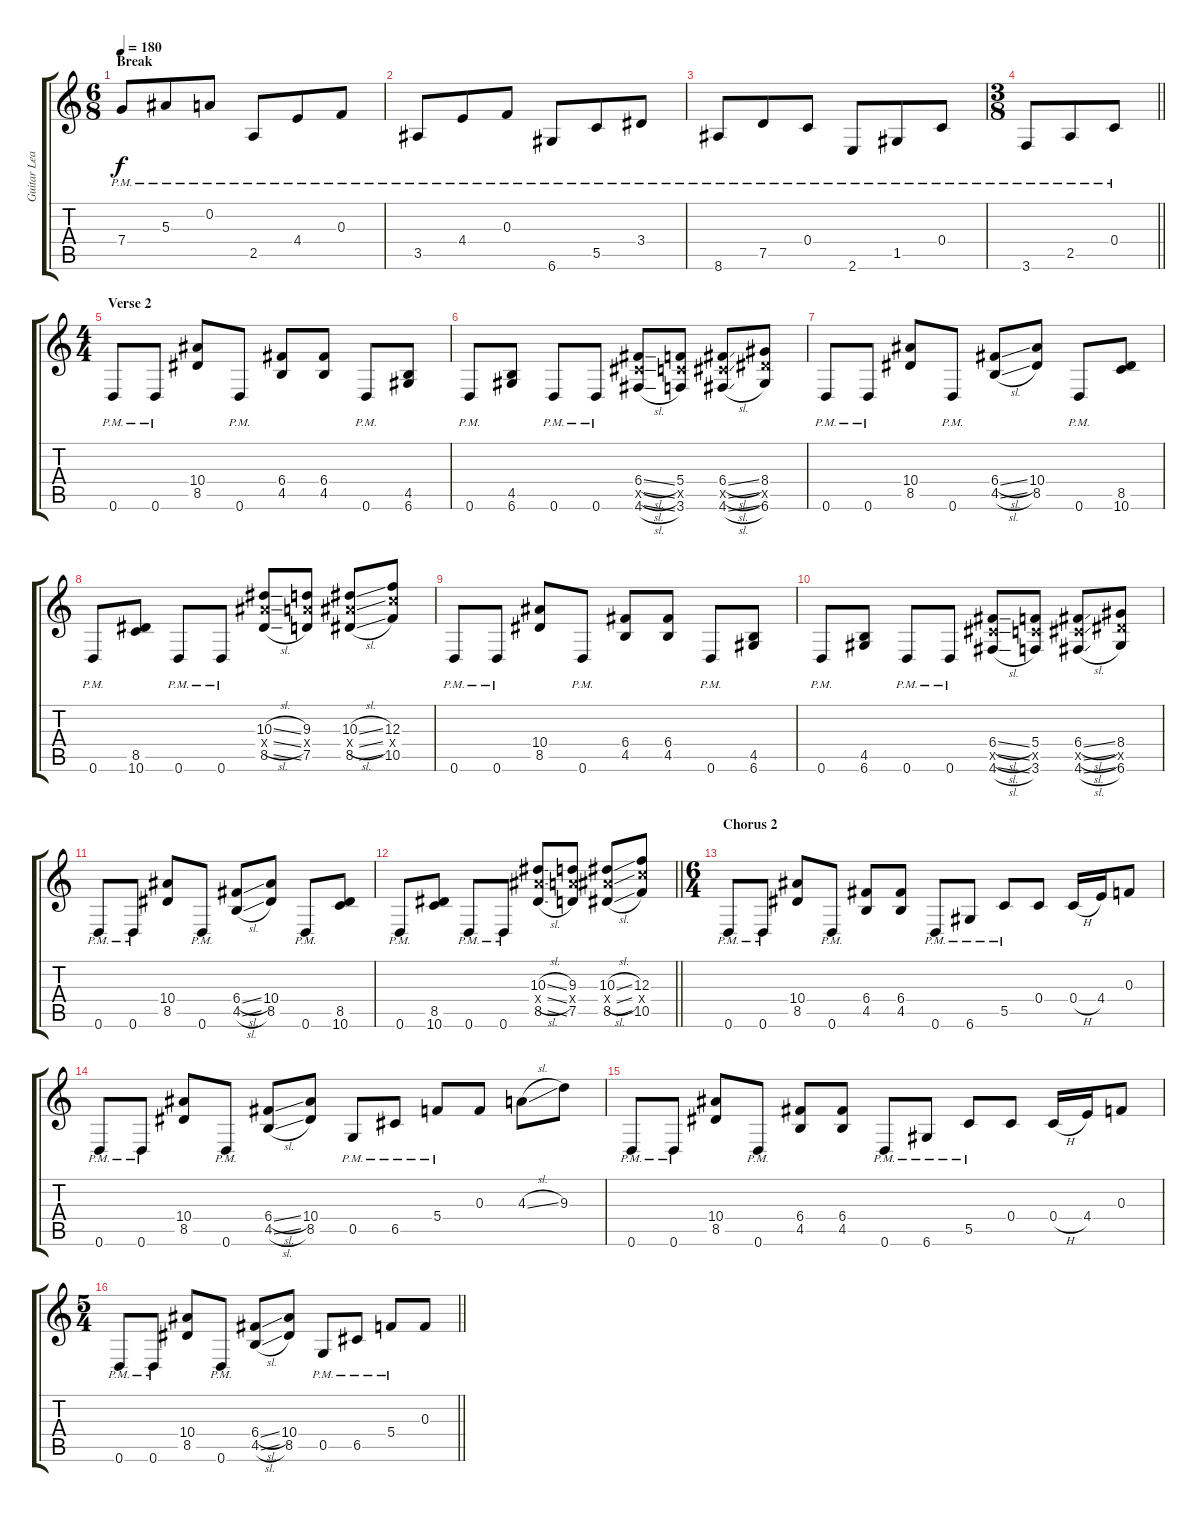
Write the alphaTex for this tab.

\track ("Guitar Lead (Brent Hinds)" "Guitar Lea") {instrument overdrivenguitar}
\staff {score tabs}
\tuning (D4 A3 F3 C3 G2 D2) {hide}
\ts (6 8)
\section ("" "Break")
\tempo 180
\clef g2
\ks c
7.4{pm}.8{dy f} 5.3{pm}.8 0.2{pm}.8 2.5{pm}.8 4.4{pm}.8 0.3{pm}.8 |
3.5{pm}.8 4.4{pm}.8 0.3{pm}.8 6.6{pm}.8 5.5{pm}.8 3.4{pm}.8 |
8.6{pm}.8 7.5{pm}.8 0.4{pm}.8 2.6{pm}.8 1.5{pm}.8 0.4{pm}.8 |
\ts (3 8)
\barLineRight lightlight
3.6{pm}.8 2.5{pm}.8 0.4{pm}.8 |
\ts (4 4)
\section ("" "Verse 2")
0.6{pm}.8 0.6{pm}.8 (10.4 8.5).8 0.6{pm}.8 (6.4 4.5).8 (6.4 4.5).8 0.6{pm}.8 (4.5 6.6).8 |
0.6{pm}.8 (4.5 6.6).8 0.6{pm}.8 0.6{pm}.8 (6.4{sl} 6.5{sl x} 4.6{sl}).8 (5.4 5.5{x} 3.6).8 (6.4{sl} 6.5{sl x} 4.6{sl}).8 (8.4 8.5{x} 6.6).8 |
0.6{pm}.8 0.6{pm}.8 (10.4 8.5).8 0.6{pm}.8 (6.4{sl} 4.5{sl}).8 (10.4 8.5).8 0.6{pm}.8 (8.5 10.6).8 |
0.6{pm}.8 (8.5 10.6).8 0.6{pm}.8 0.6{pm}.8 (10.3{sl} 10.4{sl x} 8.5{sl}).8 (9.3 9.4{x} 7.5).8 (10.3{sl} 10.4{sl x} 8.5{sl}).8 (12.3 12.4{x} 10.5).8 |
0.6{pm}.8 0.6{pm}.8 (10.4 8.5).8 0.6{pm}.8 (6.4 4.5).8 (6.4 4.5).8 0.6{pm}.8 (4.5 6.6).8 |
0.6{pm}.8 (4.5 6.6).8 0.6{pm}.8 0.6{pm}.8 (6.4{sl} 6.5{sl x} 4.6{sl}).8 (5.4 5.5{x} 3.6).8 (6.4{sl} 6.5{sl x} 4.6{sl}).8 (8.4 8.5{x} 6.6).8 |
0.6{pm}.8 0.6{pm}.8 (10.4 8.5).8 0.6{pm}.8 (6.4{sl} 4.5{sl}).8 (10.4 8.5).8 0.6{pm}.8 (8.5 10.6).8 |
\barLineRight lightlight
0.6{pm}.8 (8.5 10.6).8 0.6{pm}.8 0.6{pm}.8 (10.3{sl} 10.4{sl x} 8.5{sl}).8 (9.3 9.4{x} 7.5).8 (10.3{sl} 10.4{sl x} 8.5{sl}).8 (12.3 12.4{x} 10.5).8 |
\ts (6 4)
\section ("" "Chorus 2")
0.6{pm}.8 0.6{pm}.8 (10.4 8.5).8 0.6{pm}.8 (6.4 4.5).8 (6.4 4.5).8 0.6{pm}.8 6.6{pm}.8 5.5{pm}.8 0.4.8 0.4{h}.16 4.4.16 0.3.8 |
0.6{pm}.8 0.6{pm}.8 (10.4 8.5).8 0.6{pm}.8 (6.4{sl} 4.5{sl}).8 (10.4 8.5).8 0.5{pm}.8 6.5{pm}.8 5.4{pm}.8 0.3.8 4.3{sl}.8 9.3.8 |
0.6{pm}.8 0.6{pm}.8 (10.4 8.5).8 0.6{pm}.8 (6.4 4.5).8 (6.4 4.5).8 0.6{pm}.8 6.6{pm}.8 5.5{pm}.8 0.4.8 0.4{h}.16 4.4.16 0.3.8 |
\ts (5 4)
\barLineRight lightlight
0.6{pm}.8 0.6{pm}.8 (10.4 8.5).8 0.6{pm}.8 (6.4{sl} 4.5{sl}).8 (10.4 8.5).8 0.5{pm}.8 6.5{pm}.8 5.4{pm}.8 0.3.8
